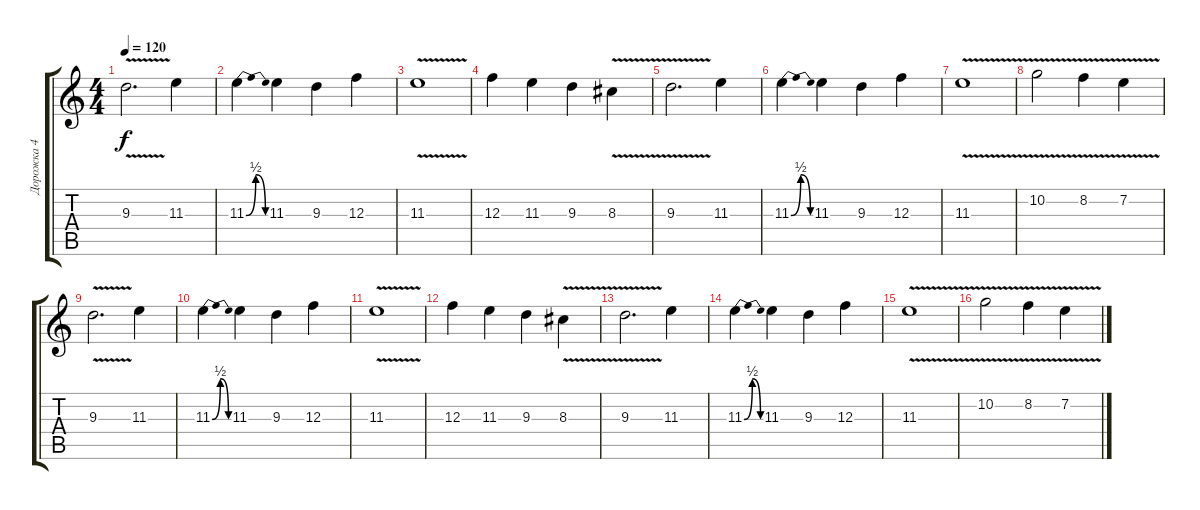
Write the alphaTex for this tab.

\track ("Дорожка 4" "Дорожка 4") {instrument overdrivenguitar}
\staff {score tabs}
\tuning (D4 A3 F3 C3 G2 D2) {hide}
\ts (4 4)
\tempo 120
\clef g2
\ks c
9.3{v}.2{d dy f} 11.3.4 |
11.3{be (bendrelease 0 0 34 2 40 2 60 0)}.4 11.3.4 9.3.4 12.3.4 |
11.3{v}.1 |
12.3.4 11.3.4 9.3.4 8.3{v}.4 |
9.3{v}.2{d} 11.3.4 |
11.3{be (bendrelease 0 0 34 2 40 2 60 0)}.4 11.3.4 9.3.4 12.3.4 |
11.3{v}.1 |
10.2{v}.2 8.2{v}.4 7.2{v}.4 |
9.3{v}.2{d} 11.3.4 |
11.3{be (bendrelease 0 0 34 2 40 2 60 0)}.4 11.3.4 9.3.4 12.3.4 |
11.3{v}.1 |
12.3.4 11.3.4 9.3.4 8.3{v}.4 |
9.3{v}.2{d} 11.3.4 |
11.3{be (bendrelease 0 0 34 2 40 2 60 0)}.4 11.3.4 9.3.4 12.3.4 |
11.3{v}.1 |
10.2{v}.2 8.2{v}.4 7.2{v}.4
